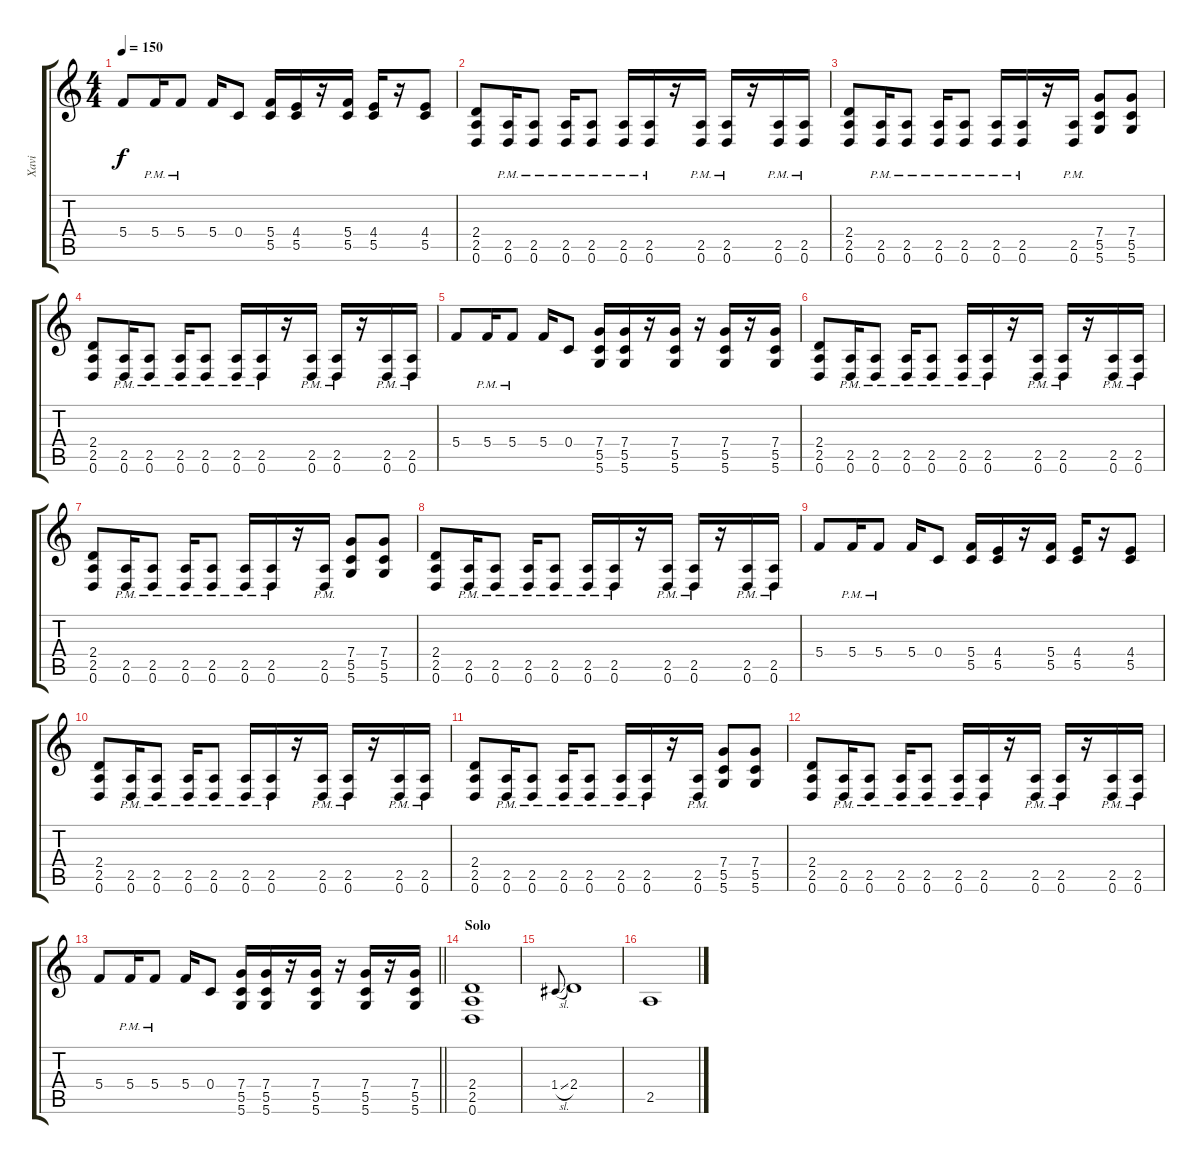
\track ("Xavi" "Xavi") {instrument distortionguitar}
\staff {score tabs}
\tuning (D4 A3 F3 C3 G2 D2) {hide}
\ts (4 4)
\tempo 150
\clef g2
\ks c
5.4.8{dy f} 5.4{pm}.16 5.4{pm}.8 5.4.16 0.4.8 (5.4 5.5).16 (4.4 5.5).16 r.16 (5.4 5.5).16 (4.4 5.5).16 r.16 (4.4 5.5).8 |
(2.4 2.5 0.6).8 (2.5{pm} 0.6{pm}).16 (2.5{pm} 0.6{pm}).8 (2.5{pm} 0.6{pm}).16 (2.5{pm} 0.6{pm}).8 (2.5{pm} 0.6{pm}).16 (2.5{pm} 0.6{pm}).16 r.16 (2.5{pm} 0.6{pm}).16 (2.5{pm} 0.6{pm}).16 r.16 (2.5{pm} 0.6{pm}).16 (2.5{pm} 0.6{pm}).16 |
(2.4 2.5 0.6).8 (2.5{pm} 0.6{pm}).16 (2.5{pm} 0.6{pm}).8 (2.5{pm} 0.6{pm}).16 (2.5{pm} 0.6{pm}).8 (2.5{pm} 0.6{pm}).16 (2.5{pm} 0.6{pm}).16 r.16 (2.5{pm} 0.6{pm}).16 (7.4 5.5 5.6).8 (7.4 5.5 5.6).8 |
(2.4 2.5 0.6).8 (2.5{pm} 0.6{pm}).16 (2.5{pm} 0.6{pm}).8 (2.5{pm} 0.6{pm}).16 (2.5{pm} 0.6{pm}).8 (2.5{pm} 0.6{pm}).16 (2.5{pm} 0.6{pm}).16 r.16 (2.5{pm} 0.6{pm}).16 (2.5{pm} 0.6{pm}).16 r.16 (2.5{pm} 0.6{pm}).16 (2.5{pm} 0.6{pm}).16 |
5.4.8 5.4{pm}.16 5.4{pm}.8 5.4.16 0.4.8 (7.4 5.5 5.6).16 (7.4 5.5 5.6).16 r.16 (7.4 5.5 5.6).16 r.16 (7.4 5.5 5.6).16 r.16 (7.4 5.5 5.6).16 |
(2.4 2.5 0.6).8 (2.5{pm} 0.6{pm}).16 (2.5{pm} 0.6{pm}).8 (2.5{pm} 0.6{pm}).16 (2.5{pm} 0.6{pm}).8 (2.5{pm} 0.6{pm}).16 (2.5{pm} 0.6{pm}).16 r.16 (2.5{pm} 0.6{pm}).16 (2.5{pm} 0.6{pm}).16 r.16 (2.5{pm} 0.6{pm}).16 (2.5{pm} 0.6{pm}).16 |
(2.4 2.5 0.6).8 (2.5{pm} 0.6{pm}).16 (2.5{pm} 0.6{pm}).8 (2.5{pm} 0.6{pm}).16 (2.5{pm} 0.6{pm}).8 (2.5{pm} 0.6{pm}).16 (2.5{pm} 0.6{pm}).16 r.16 (2.5{pm} 0.6{pm}).16 (7.4 5.5 5.6).8 (7.4 5.5 5.6).8 |
(2.4 2.5 0.6).8 (2.5{pm} 0.6{pm}).16 (2.5{pm} 0.6{pm}).8 (2.5{pm} 0.6{pm}).16 (2.5{pm} 0.6{pm}).8 (2.5{pm} 0.6{pm}).16 (2.5{pm} 0.6{pm}).16 r.16 (2.5{pm} 0.6{pm}).16 (2.5{pm} 0.6{pm}).16 r.16 (2.5{pm} 0.6{pm}).16 (2.5{pm} 0.6{pm}).16 |
5.4.8 5.4{pm}.16 5.4{pm}.8 5.4.16 0.4.8 (5.4 5.5).16 (4.4 5.5).16 r.16 (5.4 5.5).16 (4.4 5.5).16 r.16 (4.4 5.5).8 |
(2.4 2.5 0.6).8 (2.5{pm} 0.6{pm}).16 (2.5{pm} 0.6{pm}).8 (2.5{pm} 0.6{pm}).16 (2.5{pm} 0.6{pm}).8 (2.5{pm} 0.6{pm}).16 (2.5{pm} 0.6{pm}).16 r.16 (2.5{pm} 0.6{pm}).16 (2.5{pm} 0.6{pm}).16 r.16 (2.5{pm} 0.6{pm}).16 (2.5{pm} 0.6{pm}).16 |
(2.4 2.5 0.6).8 (2.5{pm} 0.6{pm}).16 (2.5{pm} 0.6{pm}).8 (2.5{pm} 0.6{pm}).16 (2.5{pm} 0.6{pm}).8 (2.5{pm} 0.6{pm}).16 (2.5{pm} 0.6{pm}).16 r.16 (2.5{pm} 0.6{pm}).16 (7.4 5.5 5.6).8 (7.4 5.5 5.6).8 |
(2.4 2.5 0.6).8 (2.5{pm} 0.6{pm}).16 (2.5{pm} 0.6{pm}).8 (2.5{pm} 0.6{pm}).16 (2.5{pm} 0.6{pm}).8 (2.5{pm} 0.6{pm}).16 (2.5{pm} 0.6{pm}).16 r.16 (2.5{pm} 0.6{pm}).16 (2.5{pm} 0.6{pm}).16 r.16 (2.5{pm} 0.6{pm}).16 (2.5{pm} 0.6{pm}).16 |
\barLineRight lightlight
5.4.8 5.4{pm}.16 5.4{pm}.8 5.4.16 0.4.8 (7.4 5.5 5.6).16 (7.4 5.5 5.6).16 r.16 (7.4 5.5 5.6).16 r.16 (7.4 5.5 5.6).16 r.16 (7.4 5.5 5.6).16 |
\section ("" "Solo")
(2.4 2.5 0.6).1 |
1.4{sl}.8{gr onbeat} 2.4.1 |
2.5.1
